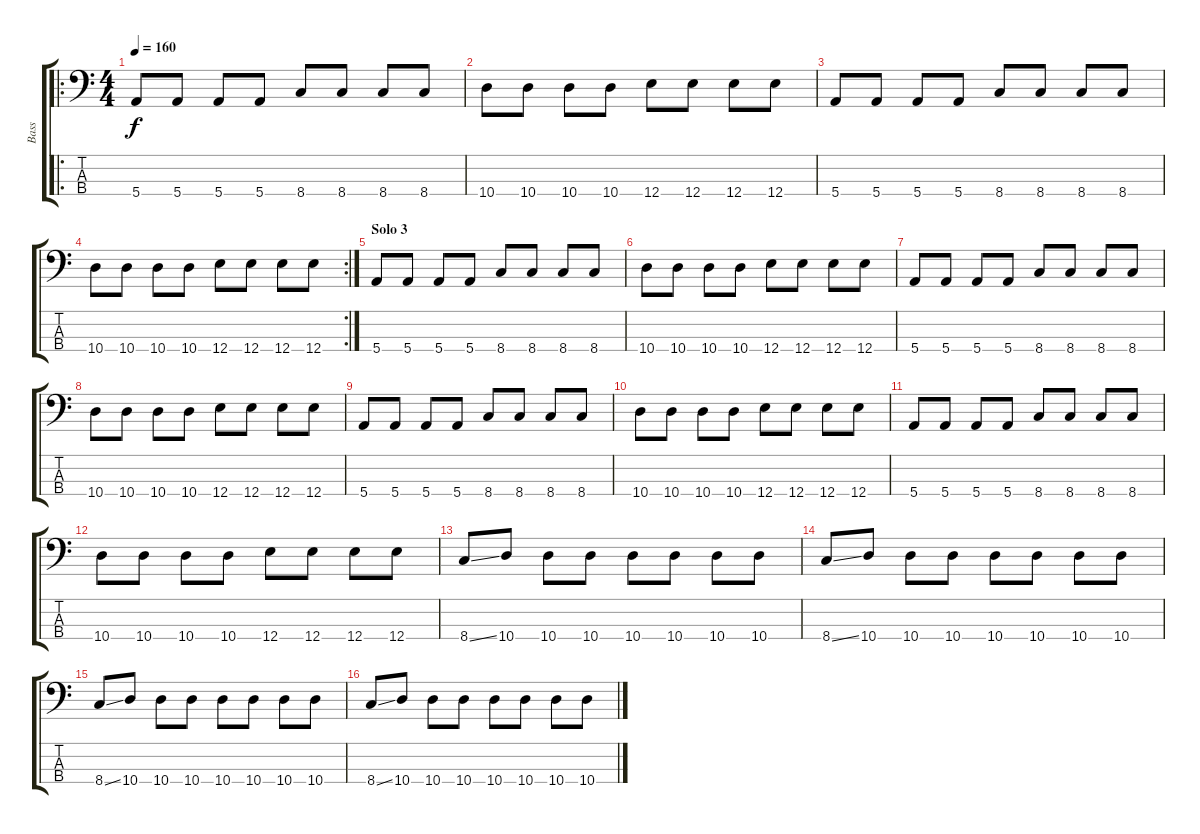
\track ("Bass" "Bass") {instrument electricbasspick}
\staff {score tabs}
\tuning (G2 D2 A1 E1) {hide}
\ro
\ts (4 4)
\tempo 160
\clef f4
\ks c
5.4.8{dy f} 5.4.8 5.4.8 5.4.8 8.4.8 8.4.8 8.4.8 8.4.8 |
10.4.8 10.4.8 10.4.8 10.4.8 12.4.8 12.4.8 12.4.8 12.4.8 |
5.4.8 5.4.8 5.4.8 5.4.8 8.4.8 8.4.8 8.4.8 8.4.8 |
\rc 2
10.4.8 10.4.8 10.4.8 10.4.8 12.4.8 12.4.8 12.4.8 12.4.8 |
\section ("" "Solo 3")
5.4.8 5.4.8 5.4.8 5.4.8 8.4.8 8.4.8 8.4.8 8.4.8 |
10.4.8 10.4.8 10.4.8 10.4.8 12.4.8 12.4.8 12.4.8 12.4.8 |
5.4.8 5.4.8 5.4.8 5.4.8 8.4.8 8.4.8 8.4.8 8.4.8 |
10.4.8 10.4.8 10.4.8 10.4.8 12.4.8 12.4.8 12.4.8 12.4.8 |
5.4.8 5.4.8 5.4.8 5.4.8 8.4.8 8.4.8 8.4.8 8.4.8 |
10.4.8 10.4.8 10.4.8 10.4.8 12.4.8 12.4.8 12.4.8 12.4.8 |
5.4.8 5.4.8 5.4.8 5.4.8 8.4.8 8.4.8 8.4.8 8.4.8 |
10.4.8 10.4.8 10.4.8 10.4.8 12.4.8 12.4.8 12.4.8 12.4.8 |
8.4{ss}.8 10.4.8 10.4.8 10.4.8 10.4.8 10.4.8 10.4.8 10.4.8 |
8.4{ss}.8 10.4.8 10.4.8 10.4.8 10.4.8 10.4.8 10.4.8 10.4.8 |
8.4{ss}.8 10.4.8 10.4.8 10.4.8 10.4.8 10.4.8 10.4.8 10.4.8 |
8.4{ss}.8 10.4.8 10.4.8 10.4.8 10.4.8 10.4.8 10.4.8 10.4.8
